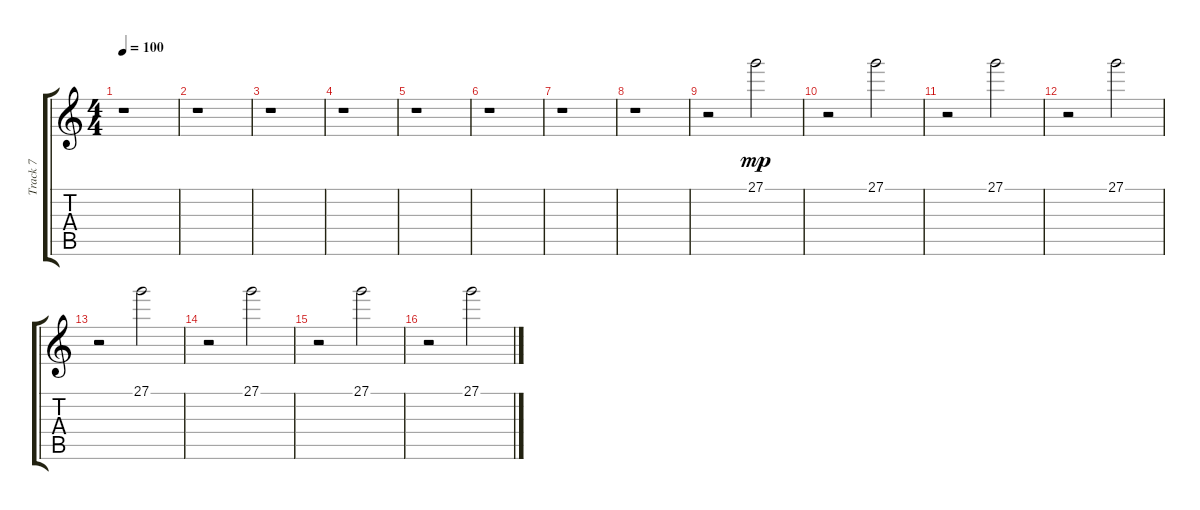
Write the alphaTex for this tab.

\track ("Track 7" "Track 7") {instrument lead1square}
\staff {score tabs}
\tuning (E4 B3 G3 D3 A2 E2) {hide}
\ts (4 4)
\tempo 100
\clef g2
\ks c
r.1{dy mp} |
r.1 |
r.1 |
r.1 |
r.1 |
r.1 |
r.1 |
r.1 |
r.2 27.1.2 |
r.2 27.1.2 |
r.2 27.1.2 |
r.2 27.1.2 |
r.2 27.1.2 |
r.2 27.1.2 |
r.2 27.1.2 |
r.2 27.1.2
